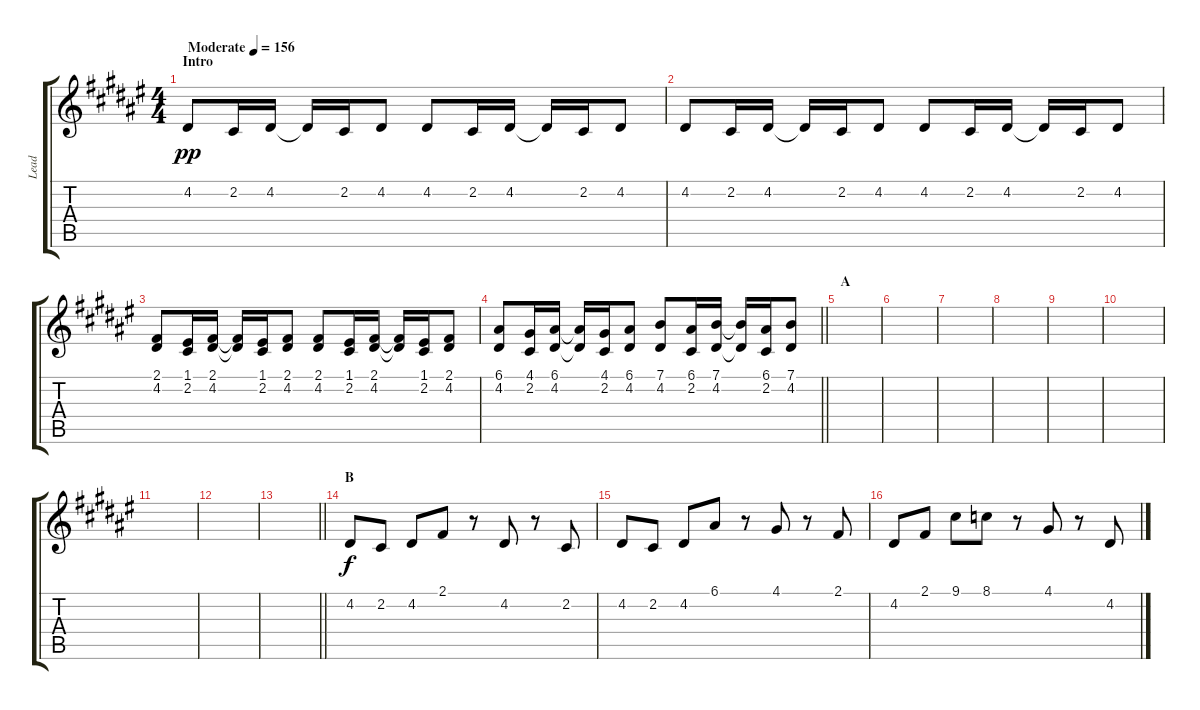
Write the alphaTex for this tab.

\track ("Lead" "Lead") {instrument lead1square}
\staff {score tabs}
\tuning (E4 B3 G3 D3 A2 E2) {hide}
\ts (4 4)
\section ("" "Intro")
\tempo (156 "Moderate")
\clef g2
\ks f#
4.2.8{dy pp instrument lead5charang} 2.2.16 4.2.16 4.2{t}.16 2.2.16 4.2.8 4.2.8 2.2.16 4.2.16 4.2{t}.16 2.2.16 4.2.8 |
4.2.8 2.2.16 4.2.16 4.2{t}.16 2.2.16 4.2.8 4.2.8 2.2.16 4.2.16 4.2{t}.16 2.2.16 4.2.8 |
(2.1 4.2).8 (1.1 2.2).16 (2.1 4.2).16 (2.1{t} 4.2{t}).16 (1.1 2.2).16 (2.1 4.2).8 (2.1 4.2).8 (1.1 2.2).16 (2.1 4.2).16 (2.1{t} 4.2{t}).16 (1.1 2.2).16 (2.1 4.2).8 |
\barLineRight lightlight
(6.1 4.2).8 (4.1 2.2).16 (6.1 4.2).16 (6.1{t} 4.2{t}).16 (4.1 2.2).16 (6.1 4.2).8 (7.1 4.2).8 (6.1 2.2).16 (7.1 4.2).16 (7.1{t} 4.2{t}).16 (6.1 2.2).16 (7.1 4.2).8 |
\section ("" "A")
|
|
|
|
|
|
|
|
\barLineRight lightlight
|
\section ("" "B")
4.2.8{dy f} 2.2.8 4.2.8 2.1.8 r.8 4.2.8 r.8 2.2.8 |
4.2.8 2.2.8 4.2.8 6.1.8 r.8 4.1.8 r.8 2.1.8 |
4.2.8 2.1.8 9.1.8 8.1.8 r.8 4.1.8 r.8 4.2.8
